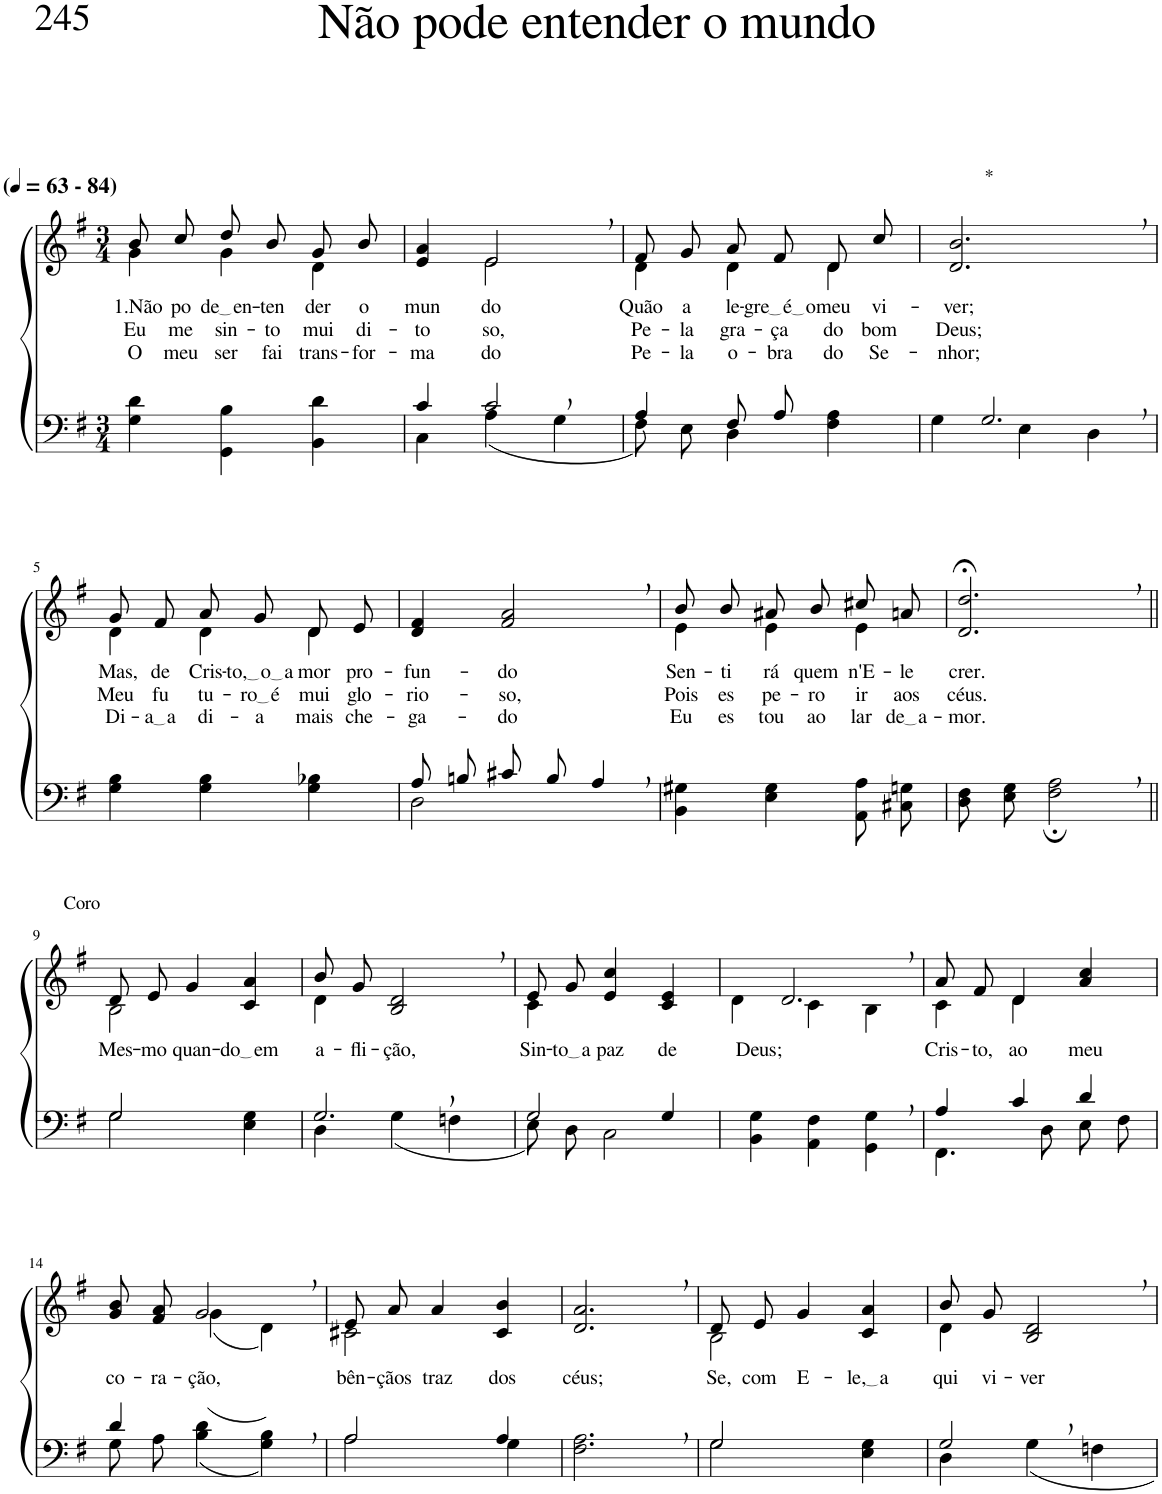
**kern	**kern	**text	**text	**text
*part2	*part1	*part1	*part1	*part1
*staff2	*staff1	*staff1	*staff1	*staff1
*I"Parte III e IV	*I"Parte I e II	*	*	*
*clefF4	*clefG2	*	*	*
*k[f#]	*k[f#]	*	*	*
*M3/4	*M3/4	*	*	*
*MM63	*MM63	*	*	*
=1	=1	=1	=1	=1
*	*^	*	*	*
!	!LO:TX:a:B:t=(	!	!	!	!
!	!LO:TX:a:B:t=- 84)	!	!	!	!
!	!	!	!LO:LY:b	!LO:LY:b	!LO:LY:b
4G\ 4d\	8b/L	4g\	1.Não	Eu	O
!	!	!	!LO:LY:b	!LO:LY:b	!LO:LY:b
.	8cc/J	.	po-	me	meu
!	!	!	!LO:LY:b	!LO:LY:b	!LO:LY:b
4GG\ 4B\	8dd/L	4g\	de en	sin-	ser
!	!	!	!LO:LY:b	!LO:LY:b	!LO:LY:b
.	8b/J	.	ten-	-to	fai
!	!	!	!LO:LY:b	!LO:LY:b	!LO:LY:b
4BB\ 4d\	8g/L	4d\	-der	mui	trans-
!	!	!	!LO:LY:b	!LO:LY:b	!LO:LY:b
.	8b/J	.	o	di-	-for-
=2	=2	=2	=2	=2	=2
*^	*	*	*	*	*
!	!	!	!	!LO:LY:b	!LO:LY:b	!LO:LY:b
4c/	4C\	4e/ 4a/	4ryy	mun-	-to-	-ma-
!	!	!	!	!LO:LY:b	!LO:LY:b	!LO:LY:b
2c,/	(4A\	2e,/	2e\	-do	so,	-do
.	4G\	.	.	.	.	.
=3	=3	=3	=3	=3	=3	=3
!	!	!	!	!LO:LY:b	!LO:LY:b	!LO:LY:b
4A/	8F#\L)	8f#/L	4d\	Quão	Pe-	Pe-
!	!	!	!	!LO:LY:b	!LO:LY:b	!LO:LY:b
.	8E\J	8g/J	.	a-	-la	-la
!	!	!	!	!LO:LY:b	!LO:LY:b	!LO:LY:b
8F#/L	4D\	8a/L	4d\	-le-	gra-	o-
!	!	!	!	!LO:LY:b	!LO:LY:b	!LO:LY:b
8A/J	.	8f#/J	.	gre é o	-ça	-bra
!	!	!	!	!LO:LY:b	!LO:LY:b	!LO:LY:b
4ryy	4F#\ 4A\	8d/L	4d\	meu	do	do
!	!	!	!	!LO:LY:b	!LO:LY:b	!LO:LY:b
.	.	8cc/J	.	vi-	bom	Se-
*	*	*v	*v	*	*	*
=4	=4	=4	=4	=4	=4
!	!	!LO:TX:a:t=*	!	!	!
!	!	!	!LO:LY:b	!LO:LY:b	!LO:LY:b
2.G,/	4G\	2.d/, 2.b/,	-ver;	Deus;	-nhor;
.	4E\	.	.	.	.
.	4D\	.	.	.	.
!!LO:LB:g=z
=5	=5	=5	=5	=5	=5
!	!	!	!LO:LY:b	!	!LO:LY:b
*	*	*^	*	*	*
!	!	!	!	!	!LO:LY:b	!
*v	*v	*	*	*	*	*
4G\ 4B\	8g/L	4d\	.	Meu	Di-
!	!	!	!LO:LY:b	!LO:LY:b	!LO:LY:b
.	8f#/J	.	de	fu-	a a
!	!	!	!LO:LY:b	!	!LO:LY:b
!	!	!	!	!LO:LY:b	!
4G\ 4B\	8a/L	4d\	.	tu-	di-
!	!	!	!LO:LY:b	!LO:LY:b	!LO:LY:b
.	8g/J	.	to, o a	ro é	-a
!	!	!	!LO:LY:b	!LO:LY:b	!LO:LY:b
4G\ 4B-X\	8d/L	4d\	mor	-mui	mais
!	!	!	!LO:LY:b	!LO:LY:b	!LO:LY:b
.	8e/J	.	pro-	glo-	che-
*	*v	*v	*	*	*
=6	=6	=6	=6	=6
*^	*	*	*	*
!	!	!	!LO:LY:b	!LO:LY:b	!LO:LY:b
8A/L	2D\	4d/ 4f#/	-fun-	-rio-	-ga-
8Bn/J	.	.	.	.	.
!	!	!	!LO:LY:b	!LO:LY:b	!LO:LY:b
8c#X/L	.	2f#/, 2a/,	-do	-so,	-do
8B/J	.	.	.	.	.
4A,/	4ryy	.	.	.	.
=7	=7	=7	=7	=7	=7
*	*	*^	*	*	*
!	!	!	!	!LO:LY:b	!LO:LY:b	!LO:LY:b
*v	*v	*	*	*	*	*
4BB\ 4G#X\	8b/L	4e\	Sen-	Pois	Eu
!	!	!	!LO:LY:b	!LO:LY:b	!LO:LY:b
.	8b/J	.	ti-	es-	es-
!	!	!	!LO:LY:b	!LO:LY:b	!LO:LY:b
4E\ 4G#\	8a#X/L	4e\	-rá	pe-	tou
!	!	!	!LO:LY:b	!LO:LY:b	!LO:LY:b
.	8b/J	.	quem	ro	ao
!	!	!	!	!	!LO:LY:b
!	!	!	!LO:LY:b	!LO:LY:b	!
8AA\ 8A\L	8cc#X/L	4e\	n'E-	-ir	lar
!	!	!	!LO:LY:b	!LO:LY:b	!LO:LY:b
8C#X\ 8Gn\J	8an/J	.	-le	aos	de a
*	*v	*v	*	*	*
=8	=8	=8	=8	=8
!	!	!LO:LY:b	!LO:LY:b	!LO:LY:b
8D\ 8F#\L	2.d/;<, 2.dd/;<,	crer.	céus.	-mor.
8E\ 8G\J	.	.	.	.
2F#\;, 2A\;,	.	.	.	.
!!LO:LB:g=z
=9||	=9||	=9||	=9||	=9||
*^	*^	*	*	*
!	!	!LO:TX:a:t=Coro	!	!	!	!
!	!	!	!	!LO:LY:b	!	!
2G/	2G\	8d/L	2B\	Mes-	.	.
!	!	!	!	!LO:LY:b	!	!
.	.	8e/J	.	mo	.	.
!	!	!	!	!LO:LY:b	!	!
.	.	4g/	.	quan-	.	.
!	!	!	!	!LO:LY:b	!	!
4ryy	4E\ 4G\	4c/ 4a/	4ryy	do em	.	.
=10	=10	=10	=10	=10	=10	=10
!	!	!	!	!LO:LY:b	!	!
2.G,/	4D\	8b/L	4d\	-a-	.	.
!	!	!	!	!LO:LY:b	!	!
.	.	8g/J	.	fli-	.	.
!	!	!	!	!LO:LY:b	!	!
.	(4G\	2B/, 2d/,	2ryy	-ção,	.	.
.	4Fn\	.	.	.	.	.
=11	=11	=11	=11	=11	=11	=11
!	!	!	!	!LO:LY:b	!	!
2G/	8E\L)	8e/L	4c\	Sin-	.	.
!	!	!	!	!LO:LY:b	!	!
.	8D\J	8g/J	.	to a	.	.
!	!	!	!	!LO:LY:b	!	!
.	2C\	4e/ 4cc/	2ryy	paz	.	.
!	!	!	!	!LO:LY:b	!	!
4G/	.	4c/ 4e/	.	de	.	.
*v	*v	*	*	*	*	*
=12	=12	=12	=12	=12	=12
!	!	!	!LO:LY:b	!	!
4BB\ 4G\	2.d,/	4d\	-Deus;	.	.
4AA\ 4F#\	.	4c\	.	.	.
4GG\, 4G\,	.	4B\	.	.	.
=13	=13	=13	=13	=13	=13
*^	*	*	*	*	*
!	!	!	!	!LO:LY:b	!	!
4A/	4.FF#\	8a/L	4c\	Cris-	.	.
!	!	!	!	!LO:LY:b	!	!
.	.	8f#/J	.	-to,	.	.
!	!	!	!	!LO:LY:b	!	!
4c/	.	4d/	4d\	ao	.	.
.	8D\	.	.	.	.	.
!	!	!	!	!LO:LY:b	!	!
4d/	8E\L	4a/ 4cc/	4ryy	meu	.	.
.	8F#\J	.	.	.	.	.
!!LO:LB:g=z	!!
=14	=14	=14	=14	=14	=14	=14
!	!	!	!	!LO:LY:b	!	!
4d/	8G\L	8g/ 8b/L	4ryy	co-	.	.
!	!	!	!	!LO:LY:b	!	!
.	8A\J	8f#/ 8a/J	.	-ra-	.	.
!	!	!	!	!LO:LY:b	!	!
2ryy	((4B\ 4d\	2g,/	(4g\	-ção,	.	.
.	4G\ 4B\))	.	4d\)	.	.	.
=15	=15	=15	=15	=15	=15	=15
!	!	!	!	!LO:LY:b	!	!
2A/	2A\	8e/L	2c#X\	bên-	.	.
!	!	!	!	!LO:LY:b	!	!
.	.	8a/J	.	çãos	.	.
!	!	!	!	!LO:LY:b	!	!
.	.	4a/	.	traz	.	.
!	!	!	!	!LO:LY:b	!	!
4A/	4G\	4c#/ 4b/	4ryy	dos	.	.
=16	=16	=16	=16	=16	=16	=16
!	!	!	!	!LO:LY:b	!	!
*v	*v	*	*	*	*	*
*	*v	*v	*	*	*
2.F#\, 2.A\,	2.d/, 2.a/,	céus;	.	.
=17	=17	=17	=17	=17
*^	*^	*	*	*
!	!	!	!	!LO:LY:b	!	!
2G/	2G\	8d/L	2B\	-Se,	.	.
!	!	!	!	!LO:LY:b	!	!
.	.	8e/J	.	com	.	.
!	!	!	!	!LO:LY:b	!	!
.	.	4g/	.	E-	.	.
!	!	!	!	!LO:LY:b	!	!
4ryy	4E\ 4G\	4c/ 4a/	4ryy	le, a	.	.
=18	=18	=18	=18	=18	=18	=18
!	!	!	!	!LO:LY:b	!	!
2G,/	4D\	8b/L	4d\	qui	.	.
!	!	!	!	!LO:LY:b	!	!
.	.	8g/J	.	vi-	.	.
!	!	!	!	!LO:LY:b	!	!
.	4G\	2B/, 2d/,	2ryy	-ver	.	.
4ryy	4Fn\	.	.	.	.	.
*v	*v	*	*	*	*	*
*	*v	*v	*	*	*
=	=	=	=	=
*-	*-	*-	*-	*-
